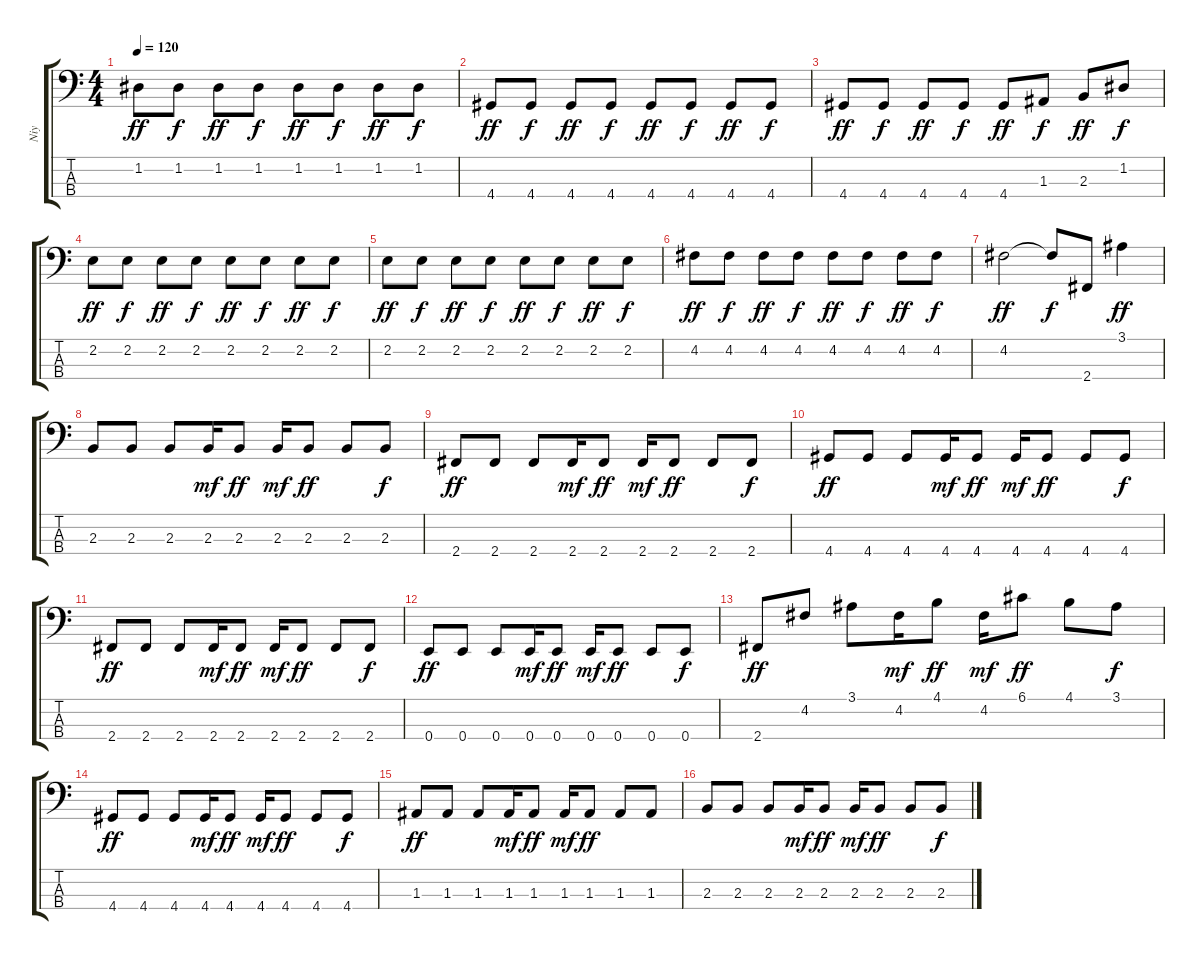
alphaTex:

\track ("Niy" "Niy") {instrument electricbassfinger}
\staff {score tabs}
\tuning (G2 D2 A1 E1) {hide}
\ts (4 4)
\tempo 120
\clef f4
\ks c
1.2.8{dy ff} 1.2.8{dy f} 1.2.8{dy ff} 1.2.8{dy f} 1.2.8{dy ff} 1.2.8{dy f} 1.2.8{dy ff} 1.2.8{dy f} |
4.4.8{dy ff} 4.4.8{dy f} 4.4.8{dy ff} 4.4.8{dy f} 4.4.8{dy ff} 4.4.8{dy f} 4.4.8{dy ff} 4.4.8{dy f} |
4.4.8{dy ff} 4.4.8{dy f} 4.4.8{dy ff} 4.4.8{dy f} 4.4.8{dy ff} 1.3.8{dy f} 2.3.8{dy ff} 1.2.8{dy f} |
2.2.8{dy ff} 2.2.8{dy f} 2.2.8{dy ff} 2.2.8{dy f} 2.2.8{dy ff} 2.2.8{dy f} 2.2.8{dy ff} 2.2.8{dy f} |
2.2.8{dy ff} 2.2.8{dy f} 2.2.8{dy ff} 2.2.8{dy f} 2.2.8{dy ff} 2.2.8{dy f} 2.2.8{dy ff} 2.2.8{dy f} |
4.2.8{dy ff} 4.2.8{dy f} 4.2.8{dy ff} 4.2.8{dy f} 4.2.8{dy ff} 4.2.8{dy f} 4.2.8{dy ff} 4.2.8{dy f} |
4.2.2{dy ff} 4.2{t}.8{dy f} 2.4.8 3.1.4{dy ff} |
2.3.8 2.3.8 2.3.8 2.3.16{dy mf} 2.3.8{dy ff} 2.3.16{dy mf} 2.3.8{dy ff} 2.3.8 2.3.8{dy f} |
2.4.8{dy ff} 2.4.8 2.4.8 2.4.16{dy mf} 2.4.8{dy ff} 2.4.16{dy mf} 2.4.8{dy ff} 2.4.8 2.4.8{dy f} |
4.4.8{dy ff} 4.4.8 4.4.8 4.4.16{dy mf} 4.4.8{dy ff} 4.4.16{dy mf} 4.4.8{dy ff} 4.4.8 4.4.8{dy f} |
2.4.8{dy ff} 2.4.8 2.4.8 2.4.16{dy mf} 2.4.8{dy ff} 2.4.16{dy mf} 2.4.8{dy ff} 2.4.8 2.4.8{dy f} |
0.4.8{dy ff} 0.4.8 0.4.8 0.4.16{dy mf} 0.4.8{dy ff} 0.4.16{dy mf} 0.4.8{dy ff} 0.4.8 0.4.8{dy f} |
2.4.8{dy ff} 4.2.8 3.1.8 4.2.16{dy mf} 4.1.8{dy ff} 4.2.16{dy mf} 6.1.8{dy ff} 4.1.8 3.1.8{dy f} |
4.4.8{dy ff} 4.4.8 4.4.8 4.4.16{dy mf} 4.4.8{dy ff} 4.4.16{dy mf} 4.4.8{dy ff} 4.4.8 4.4.8{dy f} |
1.3.8{dy ff} 1.3.8 1.3.8 1.3.16{dy mf} 1.3.8{dy ff} 1.3.16{dy mf} 1.3.8{dy ff} 1.3.8 1.3.8 |
2.3.8 2.3.8 2.3.8 2.3.16{dy mf} 2.3.8{dy ff} 2.3.16{dy mf} 2.3.8{dy ff} 2.3.8 2.3.8{dy f}
